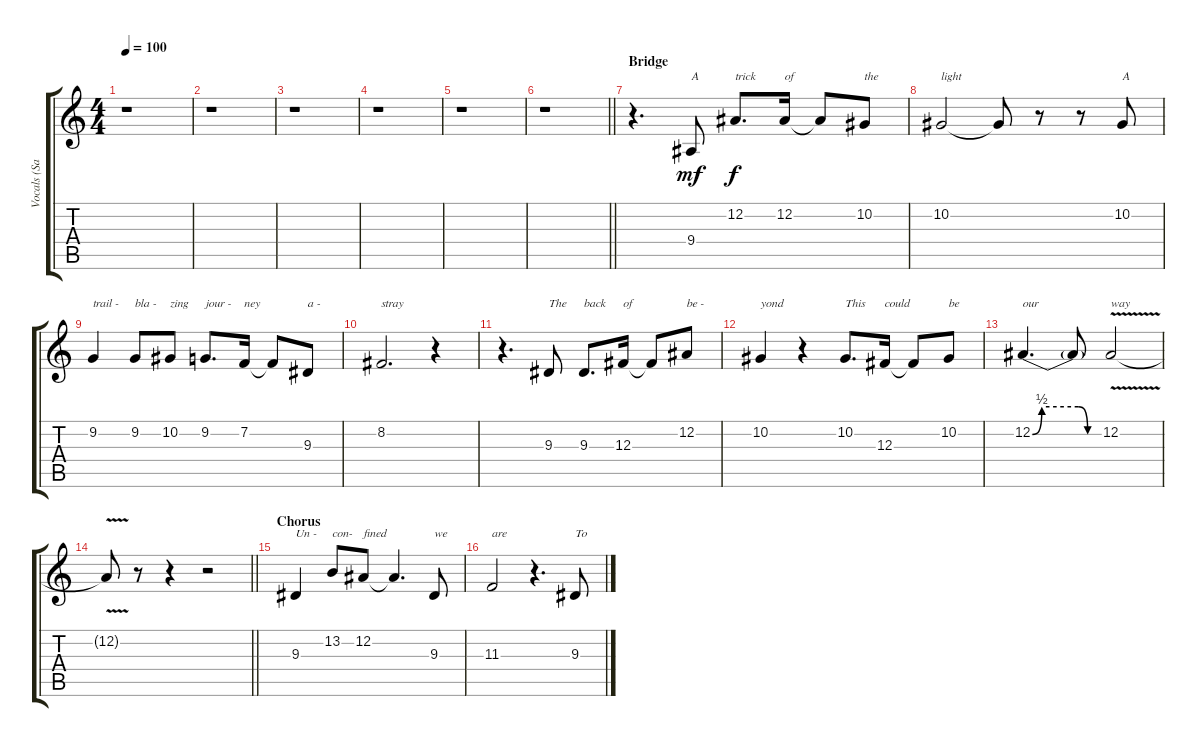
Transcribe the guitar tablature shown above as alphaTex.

\track ("Vocals (Sabine)" "Vocals (Sa") {instrument flute}
\staff {score tabs}
\tuning (Eb4 Bb3 Gb3 Db3 Ab2 Eb2) {hide}
\ts (4 4)
\tempo 100
\clef g2
\ks c
r.1{dy f} |
r.1 |
r.1 |
r.1 |
r.1 |
\barLineRight lightlight
r.1 |
\section ("" "Bridge")
r.4{d} 9.4.8{txt "A" dy mf} 12.2.8{d txt "trick" dy f} 12.2.16{txt "of"} 12.2{t}.8 10.2.8{txt "the"} |
10.2.2{txt "light"} 10.2{t}.8 r.8 r.8 10.2.8{txt "A"} |
9.2.4{txt "trail -"} 9.2.8{txt "bla -"} 10.2.8{txt "zing"} 9.2.8{d txt "jour -"} 7.2.16{txt "ney"} 7.2{t}.8 9.3.8{txt "a -"} |
8.2.2{d txt "stray"} r.4 |
r.4{d} 9.3.8{txt "The"} 9.3.8{d txt "back"} 12.3.16{txt "of"} 12.3{t}.8 12.2.8{txt "be -"} |
10.2.4{txt "yond"} r.4 10.2.8{d txt "This"} 12.3.16{txt "could"} 12.3{t}.8 10.2.8{txt "be"} |
12.2{be (custom 0 0 8 2 39 2 47 0 60 0)}.4{d txt "our"} 12.2{t}.8 12.2{v}.2{txt "way"} |
\barLineRight lightlight
12.2{t}.8 r.8 r.4 r.2 |
\section ("" "Chorus")
9.3.4{txt "Un -"} 13.2.8{txt "con-"} 12.2.8{txt "fined"} 12.2{t}.4{d} 9.3.8{txt "we"} |
11.3.2{txt "are"} r.4{d} 9.3.8{txt "To"}
